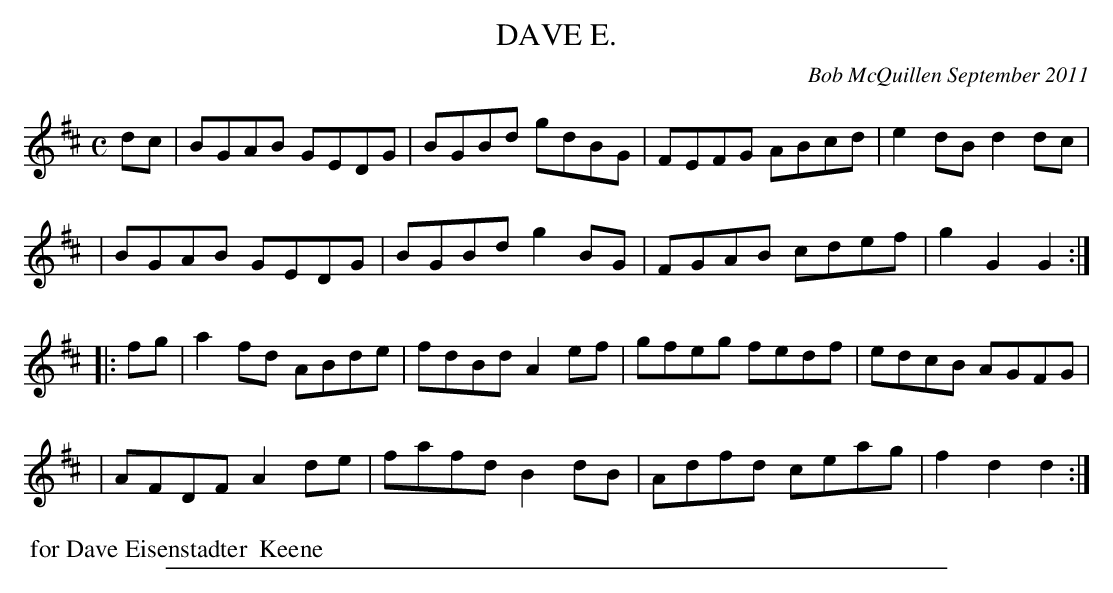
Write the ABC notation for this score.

X:1
T: DAVE E.
C: Bob McQuillen September 2011
M: C
L: 1/8
K: D
dc \
| BGAB GEDG | BGBd gdBG | FEFG ABcd | e2dB d2dc |
| BGAB GEDG | BGBd g2BG | FGAB cdef | g2G2 G2 :|
|: fg \
| a2fd ABde | fdBd A2ef | gfeg fedf | edcB AGFG |
| AFDF A2de | fafd B2dB | Adfd ceag | f2d2 d2 :|
